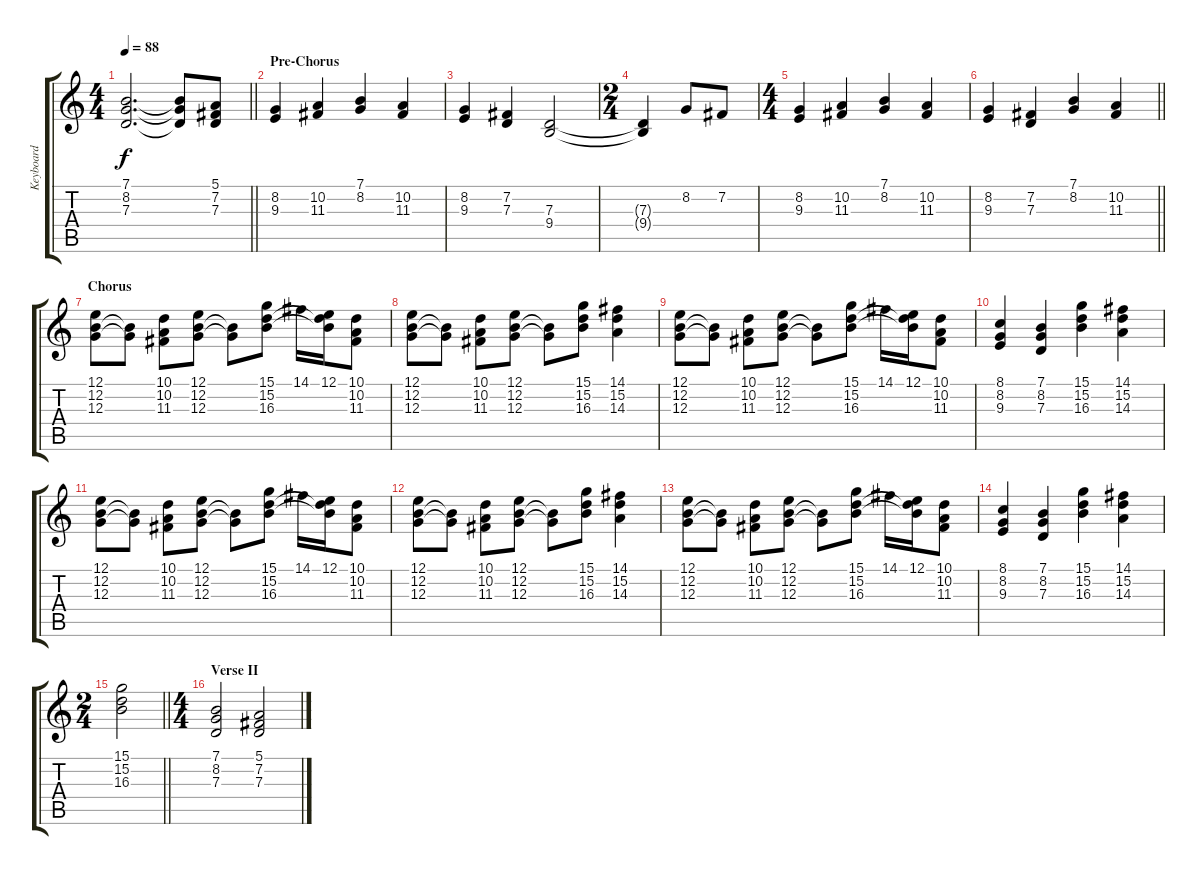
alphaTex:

\track ("Keyboard" "Keyboard") {instrument stringensemble1}
\staff {score tabs}
\tuning (E4 B3 G3 D3 A2 E2) {hide}
\ts (4 4)
\tempo 88
\clef g2
\barLineRight lightlight
\ks c
(7.1 8.2 7.3).2{d dy f} (7.1{t} 8.2{t} 7.3{t}).8 (5.1 7.2 7.3).8 |
\section ("" "Pre-Chorus")
(8.2 9.3).4 (10.2 11.3).4 (7.1 8.2).4 (10.2 11.3).4 |
(8.2 9.3).4 (7.2 7.3).4 (7.3 9.4).2 |
\ts (2 4)
(7.3{t} 9.4{t}).4 8.2.8 7.2.8 |
\ts (4 4)
(8.2 9.3).4 (10.2 11.3).4 (7.1 8.2).4 (10.2 11.3).4 |
\barLineRight lightlight
(8.2 9.3).4 (7.2 7.3).4 (7.1 8.2).4 (10.2 11.3).4 |
\section ("" "Chorus")
(12.1 12.2 12.3).8{instrument stringensemble1} (12.2{t} 12.3{t}).8 (10.1 10.2 11.3).8 (12.1 12.2 12.3).8 (12.2{t} 12.3{t}).8 (15.1 15.2 16.3).8 14.1.16 (12.1 15.2{t} 16.3{t}).16 (10.1 10.2 11.3).8 |
(12.1 12.2 12.3).8 (12.2{t} 12.3{t}).8 (10.1 10.2 11.3).8 (12.1 12.2 12.3).8 (12.2{t} 12.3{t}).8 (15.1 15.2 16.3).8 (14.1 15.2 14.3).4 |
(12.1 12.2 12.3).8 (12.2{t} 12.3{t}).8 (10.1 10.2 11.3).8 (12.1 12.2 12.3).8 (12.2{t} 12.3{t}).8 (15.1 15.2 16.3).8 14.1.16 (12.1 15.2{t} 16.3{t}).16 (10.1 10.2 11.3).8 |
(8.1 8.2 9.3).4 (7.1 8.2 7.3).4 (15.1 15.2 16.3).4 (14.1 15.2 14.3).4 |
(12.1 12.2 12.3).8 (12.2{t} 12.3{t}).8 (10.1 10.2 11.3).8 (12.1 12.2 12.3).8 (12.2{t} 12.3{t}).8 (15.1 15.2 16.3).8 14.1.16 (12.1 15.2{t} 16.3{t}).16 (10.1 10.2 11.3).8 |
(12.1 12.2 12.3).8 (12.2{t} 12.3{t}).8 (10.1 10.2 11.3).8 (12.1 12.2 12.3).8 (12.2{t} 12.3{t}).8 (15.1 15.2 16.3).8 (14.1 15.2 14.3).4 |
(12.1 12.2 12.3).8 (12.2{t} 12.3{t}).8 (10.1 10.2 11.3).8 (12.1 12.2 12.3).8 (12.2{t} 12.3{t}).8 (15.1 15.2 16.3).8 14.1.16 (12.1 15.2{t} 16.3{t}).16 (10.1 10.2 11.3).8 |
(8.1 8.2 9.3).4 (7.1 8.2 7.3).4 (15.1 15.2 16.3).4 (14.1 15.2 14.3).4 |
\ts (2 4)
\barLineRight lightlight
(15.1 15.2 16.3).2 |
\ts (4 4)
\section ("" "Verse II")
(7.1 8.2 7.3).2 (5.1 7.2 7.3).2
